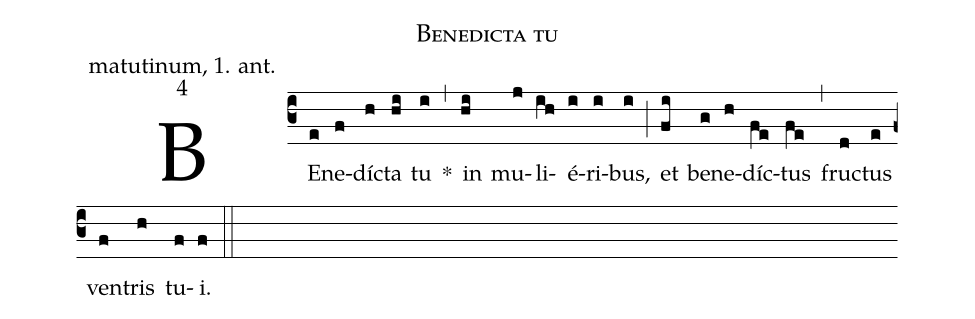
name: Benedicta tu;
office-part: matutinum, 1. ant.;
mode: 4;
%%
% IV.A*

(c3)
BE(e)ne(f)díc(h)ta(hi) tu(i) *(,)
in(hi) mu(j)li(ih)é(i)ri(i)bus,(i) (;)
et(fi) be(g)ne(h)díc(fe)tus(fe) (,)
fruc(d)tus(e) ven(f)tris(h) tu(f)i.(f) (::)
